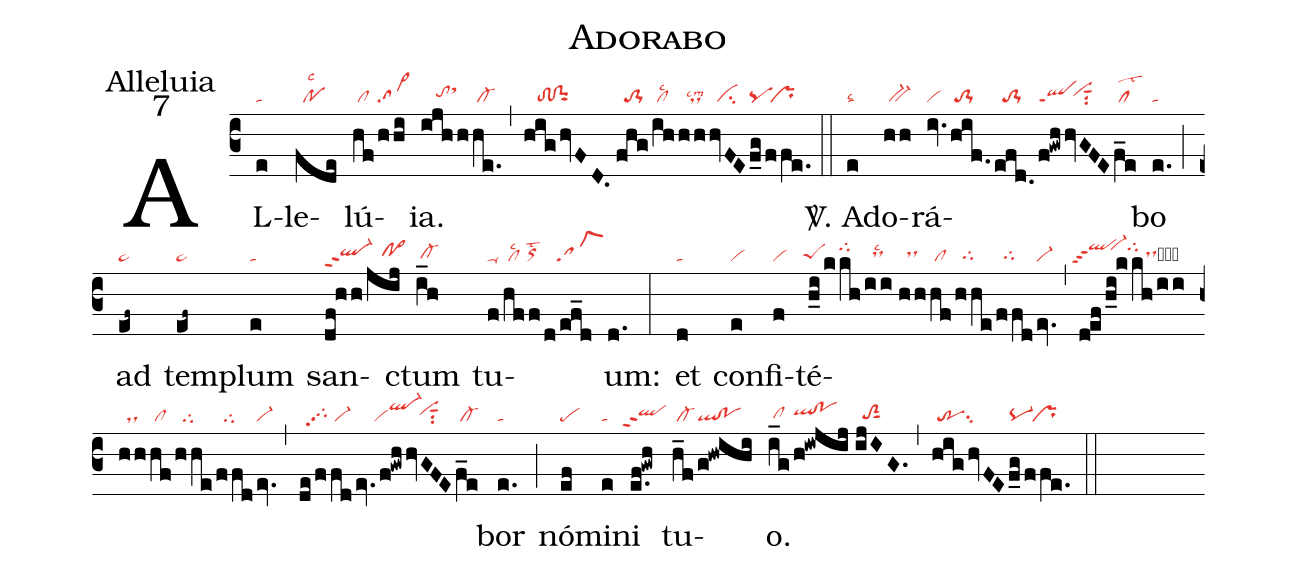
name:Adorabo;
office-part:Alleluia;
mode:7;
nabc-lines:1;
%%
(c3) AL(e|ta)le(fde|//polsc2)lú(hf|/cl|/hhi|sa>)ia.(ijhh|////tohhsthj|he.|/cl-) (,) (highvFD.|///to!ciGG|//fhg|//to-1|/ih|/cllsc2|hh|//dslscm2|hvFE|//ci|f_g|pq|ffe.|/pr) (::)

<sp>V/</sp>. A(e|talsc2)do(hh|/bv-)rá(iv.hif.|vi///to-1|/efd.|//to-1|/f!gwh|qlppt1|hvGFE|//vihhsut1su2|f_e|/cllst2)bo(e.|ta) (;)
ad(ef~|pe~) tem(ef~|pe~)plum(e|ta) san(df!hh|ql-hhppt2|/jij|////po>hh)ctum(i_h|/cl-hg) tu(f|ta-|hff|/cllsc2/orhhlst2|/d/ef_d|///sa!clS1)um:(d.) (:)
et(d|ta) con(e|vi)fi(f|vi)té(h_i|`peShg|!kkh|////tghj|/ii|//dshhlsc2|//hh|//dshh|hf|/cl|/hhe|//tghg|/ffd|//tghg|ev.|vi-)(,)
(d!ef!/h_i!kkh/ii|``qlhjppt3``vi-hjtghj/dshhh|/hh|//ds|hf|/cl|/hhe|//tg|/ffd|//tg|ev.|vi-)(,)
(de/ffdev.|//tghhpp2/vi-|f!gwh|`viql-hj|hvGFE|///vihhsut1su2|f_e|/cl-)bor(e.|ta) (;)
nó(ef|pe)mi(e|ta)ni(e.f!gwh|``qlhhppt2)
tu(h_f|/cl-|/g!hwihi|ql!po)o.(i_g|/clhg|/h!iwjij|qlhh!pohh|//ijIG.|//toS2hgsut1) (,) (highvFE|/trsu2|f_g|pq-|ffe.|//pr) (::)
